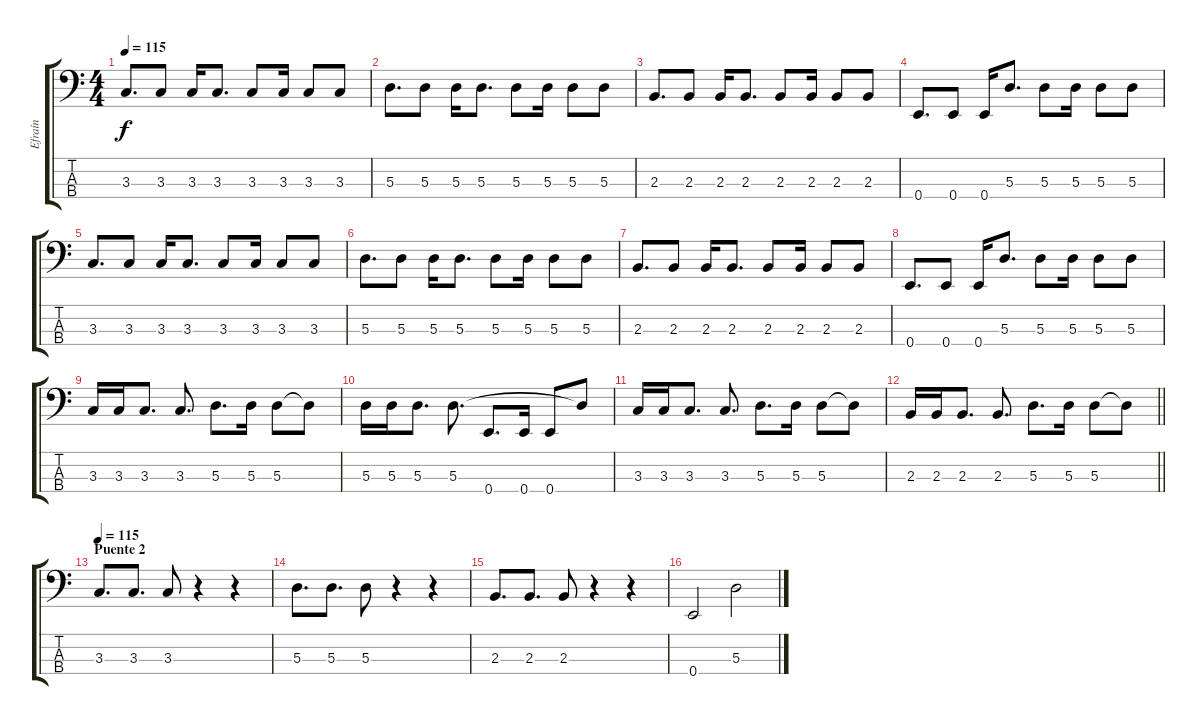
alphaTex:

\track ("Efraín" "Efraín") {instrument electricbasspick}
\staff {score tabs}
\tuning (G2 D2 A1 E1) {hide}
\ts (4 4)
\tempo 115
\clef f4
\ks c
3.3.8{d dy f} 3.3.8 3.3.16 3.3.8{d} 3.3.8 3.3.16 3.3.8 3.3.8 |
5.3.8{d} 5.3.8 5.3.16 5.3.8{d} 5.3.8 5.3.16 5.3.8 5.3.8 |
2.3.8{d} 2.3.8 2.3.16 2.3.8{d} 2.3.8 2.3.16 2.3.8 2.3.8 |
0.4.8{d} 0.4.8 0.4.16 5.3.8{d} 5.3.8 5.3.16 5.3.8 5.3.8 |
3.3.8{d} 3.3.8 3.3.16 3.3.8{d} 3.3.8 3.3.16 3.3.8 3.3.8 |
5.3.8{d} 5.3.8 5.3.16 5.3.8{d} 5.3.8 5.3.16 5.3.8 5.3.8 |
2.3.8{d} 2.3.8 2.3.16 2.3.8{d} 2.3.8 2.3.16 2.3.8 2.3.8 |
0.4.8{d} 0.4.8 0.4.16 5.3.8{d} 5.3.8 5.3.16 5.3.8 5.3.8 |
3.3.16 3.3.16 3.3.8{d} 3.3.8{d} 5.3.8{d} 5.3.16 5.3.8 5.3{t}.8 |
5.3.16 5.3.16 5.3.8{d} 5.3.8{d} 0.4.8{d} 0.4.16 0.4.8 5.3{t}.8 |
3.3.16 3.3.16 3.3.8{d} 3.3.8{d} 5.3.8{d} 5.3.16 5.3.8 5.3{t}.8 |
\barLineRight lightlight
2.3.16 2.3.16 2.3.8{d} 2.3.8{d} 5.3.8{d} 5.3.16 5.3.8 5.3{t}.8 |
\section ("" "Puente 2")
\tempo 115
3.3.8{d} 3.3.8{d} 3.3.8 r.4 r.4 |
5.3.8{d} 5.3.8{d} 5.3.8 r.4 r.4 |
2.3.8{d} 2.3.8{d} 2.3.8 r.4 r.4 |
0.4.2 5.3.2
